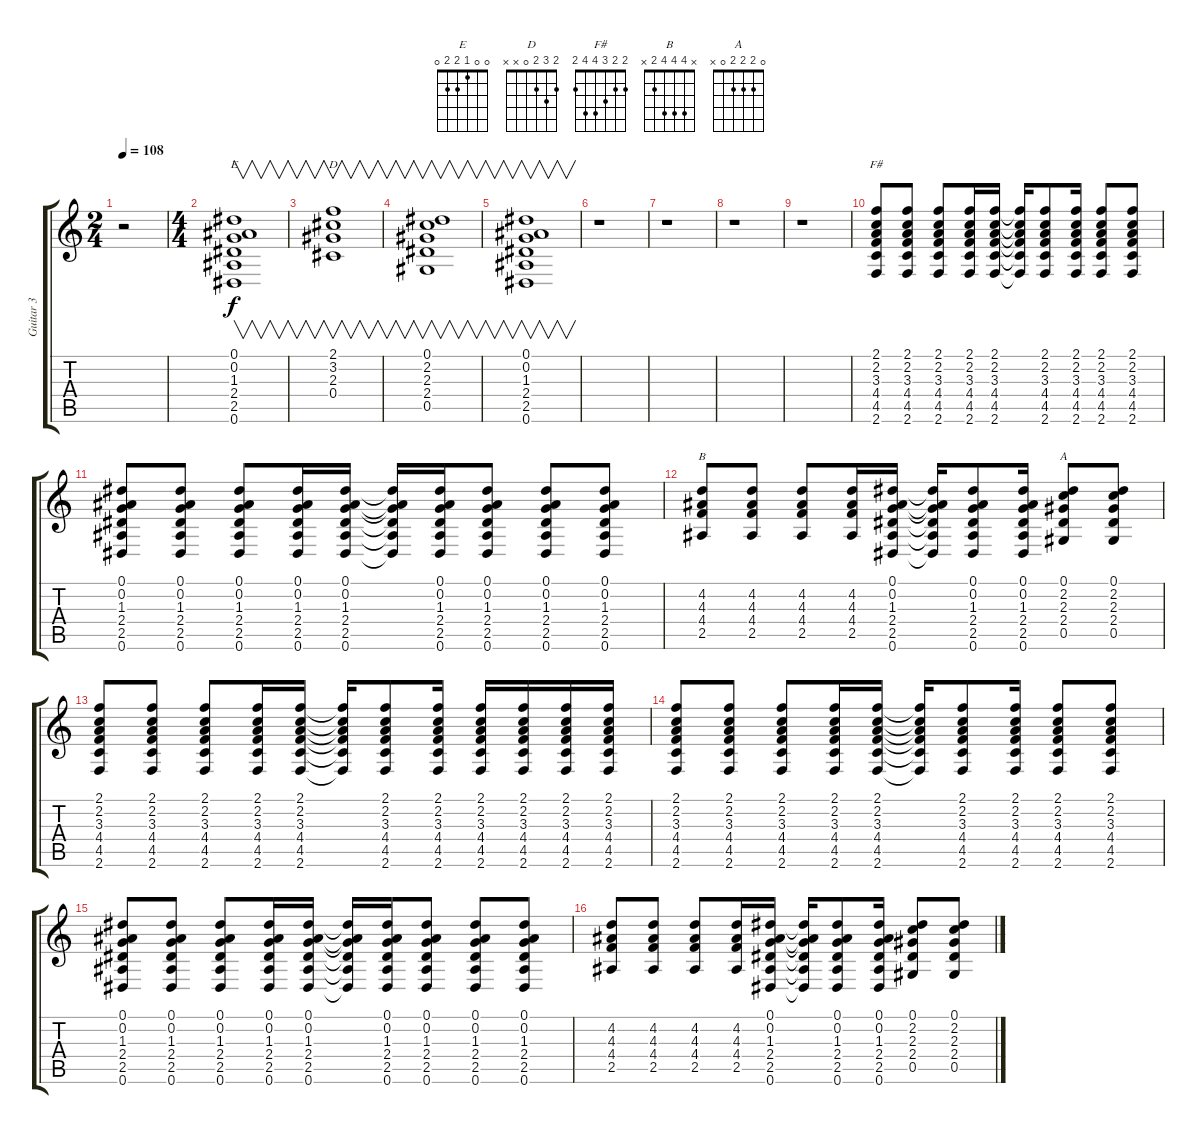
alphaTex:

\track ("Guitar 3" "Guitar 3") {instrument acousticguitarsteel}
\staff {score tabs}
\tuning (Eb4 Bb3 Gb3 Db3 Ab2 Eb2) {hide}
\chord ("E" 0 0 1 2 2 0)
\chord ("D" 2 3 2 0 x x)
\chord ("F#" 2 2 3 4 4 2)
\chord ("B" x 4 4 4 2 x)
\chord ("A" 0 2 2 2 0 x)
\ts (2 4)
\tempo 108
\clef g2
\ks c
r.2{dy f} |
\ts (4 4)
(0.1 0.2 1.3 2.4 2.5 0.6).1{v ch "E"} |
(2.1 3.2 2.3 0.4).1{v ch "D"} |
(0.1 2.2 2.3 2.4 0.5).1{v} |
(0.1 0.2 1.3 2.4 2.5 0.6).1{v} |
r.1 |
r.1 |
r.1 |
r.1 |
(2.1 2.2 3.3 4.4 4.5 2.6).8{ch "F#"} (2.1 2.2 3.3 4.4 4.5 2.6).8 (2.1 2.2 3.3 4.4 4.5 2.6).8 (2.1 2.2 3.3 4.4 4.5 2.6).16 (2.1 2.2 3.3 4.4 4.5 2.6).16 (2.1{t} 2.2{t} 3.3{t} 4.4{t} 4.5{t} 2.6{t}).16 (2.1 2.2 3.3 4.4 4.5 2.6).8 (2.1 2.2 3.3 4.4 4.5 2.6).16 (2.1 2.2 3.3 4.4 4.5 2.6).8 (2.1 2.2 3.3 4.4 4.5 2.6).8 |
(0.1 0.2 1.3 2.4 2.5 0.6).8 (0.1 0.2 1.3 2.4 2.5 0.6).8 (0.1 0.2 1.3 2.4 2.5 0.6).8 (0.1 0.2 1.3 2.4 2.5 0.6).16 (0.1 0.2 1.3 2.4 2.5 0.6).16 (0.1{t} 0.2{t} 1.3{t} 2.4{t} 2.5{t} 0.6{t}).16 (0.1 0.2 1.3 2.4 2.5 0.6).16 (0.1 0.2 1.3 2.4 2.5 0.6).8 (0.1 0.2 1.3 2.4 2.5 0.6).8 (0.1 0.2 1.3 2.4 2.5 0.6).8 |
(4.2 4.3 4.4 2.5).8{ch "B"} (4.2 4.3 4.4 2.5).8 (4.2 4.3 4.4 2.5).8 (4.2 4.3 4.4 2.5).16 (0.1 0.2 1.3 2.4 2.5 0.6).16 (0.1{t} 0.2{t} 1.3{t} 2.4{t} 2.5{t} 0.6{t}).16 (0.1 0.2 1.3 2.4 2.5 0.6).8 (0.1 0.2 1.3 2.4 2.5 0.6).16 (0.1 2.2 2.3 2.4 0.5).8{ch "A"} (0.1 2.2 2.3 2.4 0.5).8 |
(2.1 2.2 3.3 4.4 4.5 2.6).8 (2.1 2.2 3.3 4.4 4.5 2.6).8 (2.1 2.2 3.3 4.4 4.5 2.6).8 (2.1 2.2 3.3 4.4 4.5 2.6).16 (2.1 2.2 3.3 4.4 4.5 2.6).16 (2.1{t} 2.2{t} 3.3{t} 4.4{t} 4.5{t} 2.6{t}).16 (2.1 2.2 3.3 4.4 4.5 2.6).8 (2.1 2.2 3.3 4.4 4.5 2.6).16 (2.1 2.2 3.3 4.4 4.5 2.6).16 (2.1 2.2 3.3 4.4 4.5 2.6).16 (2.1 2.2 3.3 4.4 4.5 2.6).16 (2.1 2.2 3.3 4.4 4.5 2.6).16 |
(2.1 2.2 3.3 4.4 4.5 2.6).8 (2.1 2.2 3.3 4.4 4.5 2.6).8 (2.1 2.2 3.3 4.4 4.5 2.6).8 (2.1 2.2 3.3 4.4 4.5 2.6).16 (2.1 2.2 3.3 4.4 4.5 2.6).16 (2.1{t} 2.2{t} 3.3{t} 4.4{t} 4.5{t} 2.6{t}).16 (2.1 2.2 3.3 4.4 4.5 2.6).8 (2.1 2.2 3.3 4.4 4.5 2.6).16 (2.1 2.2 3.3 4.4 4.5 2.6).8 (2.1 2.2 3.3 4.4 4.5 2.6).8 |
(0.1 0.2 1.3 2.4 2.5 0.6).8 (0.1 0.2 1.3 2.4 2.5 0.6).8 (0.1 0.2 1.3 2.4 2.5 0.6).8 (0.1 0.2 1.3 2.4 2.5 0.6).16 (0.1 0.2 1.3 2.4 2.5 0.6).16 (0.1{t} 0.2{t} 1.3{t} 2.4{t} 2.5{t} 0.6{t}).16 (0.1 0.2 1.3 2.4 2.5 0.6).16 (0.1 0.2 1.3 2.4 2.5 0.6).8 (0.1 0.2 1.3 2.4 2.5 0.6).8 (0.1 0.2 1.3 2.4 2.5 0.6).8 |
(4.2 4.3 4.4 2.5).8 (4.2 4.3 4.4 2.5).8 (4.2 4.3 4.4 2.5).8 (4.2 4.3 4.4 2.5).16 (0.1 0.2 1.3 2.4 2.5 0.6).16 (0.1{t} 0.2{t} 1.3{t} 2.4{t} 2.5{t} 0.6{t}).16 (0.1 0.2 1.3 2.4 2.5 0.6).8 (0.1 0.2 1.3 2.4 2.5 0.6).16 (0.1 2.2 2.3 2.4 0.5).8 (0.1 2.2 2.3 2.4 0.5).8
